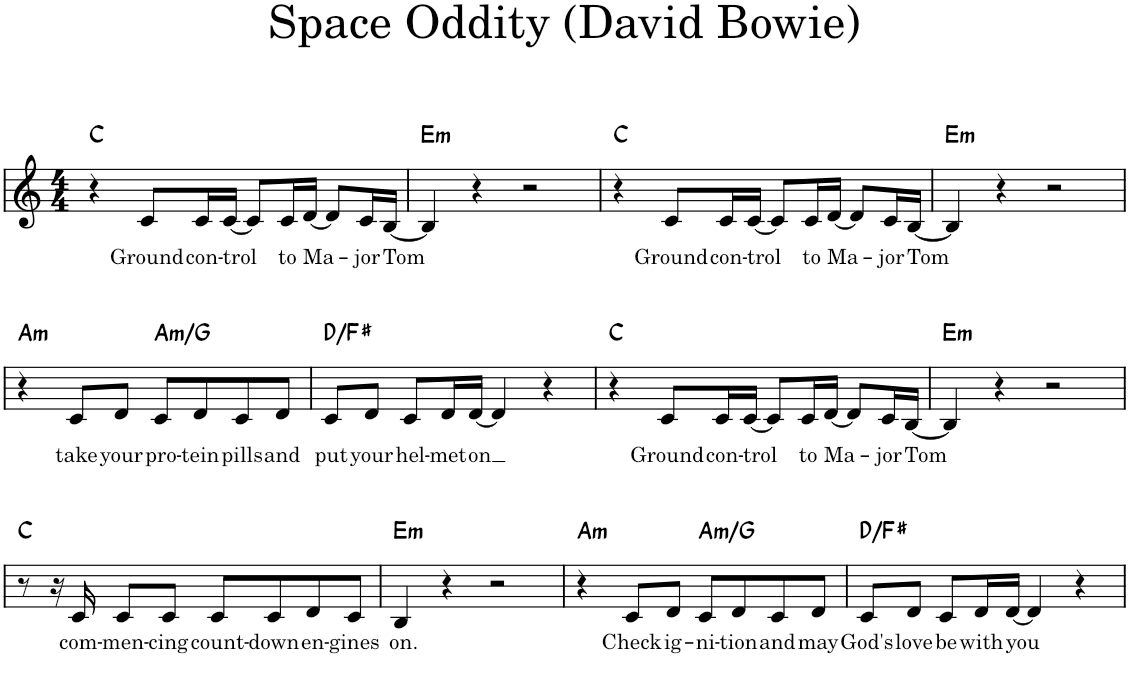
**kern	**text	**harte
*part1	*part1	*part1
*staff1	*staff1	*
*I"Piano	*	*
*I'Pno	*	*
*clefG2	*	*
*k[]	*	*
*M4/4	*	*
=1	=1	=1
4r	.	C:maj
!	!LO:LY:b	!
8c/L	Ground	.
!	!LO:LY:b	!
16c/L	con-	.
!	!LO:LY:b	!
[16c/JJ	-trol	.
8c/L]	.	.
!	!LO:LY:b	!
16c/L	to	.
!	!LO:LY:b	!
[16d/JJ	Ma-	.
8d/L]	.	.
!	!LO:LY:b	!
16c/L	-jor	.
!	!LO:LY:b	!
[16B/JJ	Tom	.
=2	=2	=2
!	!	!LO:H:kt=m
4B/]	.	E:min
4r	.	.
2r	.	.
=3	=3	=3
4r	.	C:maj
!	!LO:LY:b	!
8c/L	Ground	.
!	!LO:LY:b	!
16c/L	con-	.
!	!LO:LY:b	!
[16c/JJ	-trol	.
8c/L]	.	.
!	!LO:LY:b	!
16c/L	to	.
!	!LO:LY:b	!
[16d/JJ	Ma-	.
8d/L]	.	.
!	!LO:LY:b	!
16c/L	-jor	.
!	!LO:LY:b	!
[16B/JJ	Tom	.
=4	=4	=4
!	!	!LO:H:kt=m
4B/]	.	E:min
4r	.	.
2r	.	.
!!LO:LB:g=z
=5	=5	=5
!	!	!LO:H:kt=m
4r	.	A:min
!	!LO:LY:b	!
8c/L	take	.
!	!LO:LY:b	!
8d/J	your	.
!	!LO:LY:b	!LO:H:kt=m
8c/L	pro-	A:min/b7
!	!LO:LY:b	!
8d/	-tein	.
!	!LO:LY:b	!
8c/	pills	.
!	!LO:LY:b	!
8d/J	and	.
=6	=6	=6
!	!LO:LY:b	!
8c/L	put	D:maj/3
!	!LO:LY:b	!
8d/J	your	.
!	!LO:LY:b	!
8c/L	hel-	.
!	!LO:LY:b	!
16d/L	-met	.
!	!LO:LY:b	!
[16d/JJ	on	.
4d/]	.	.
4r	.	.
=7	=7	=7
4r	.	C:maj
!	!LO:LY:b	!
8c/L	Ground	.
!	!LO:LY:b	!
16c/L	con-	.
!	!LO:LY:b	!
[16c/JJ	-trol	.
8c/L]	.	.
!	!LO:LY:b	!
16c/L	to	.
!	!LO:LY:b	!
[16d/JJ	Ma-	.
8d/L]	.	.
!	!LO:LY:b	!
16c/L	-jor	.
!	!LO:LY:b	!
[16B/JJ	Tom	.
=8	=8	=8
!	!	!LO:H:kt=m
4B/]	.	E:min
4r	.	.
2r	.	.
!!LO:LB:g=z
=9	=9	=9
8r	.	C:maj
16r	.	.
!	!LO:LY:b	!
16c/	com-	.
!	!LO:LY:b	!
8c/L	-men-	.
!	!LO:LY:b	!
8c/J	-cing	.
!	!LO:LY:b	!
8c/L	count-	.
!	!LO:LY:b	!
8c/	-down	.
!	!LO:LY:b	!
8d/	en-	.
!	!LO:LY:b	!
8c/J	-gines	.
=10	=10	=10
!	!LO:LY:b	!LO:H:kt=m
4B/	on.	E:min
4r	.	.
2r	.	.
=11	=11	=11
!	!	!LO:H:kt=m
4r	.	A:min
!	!LO:LY:b	!
8c/L	Check	.
!	!LO:LY:b	!
8d/J	ig-	.
!	!LO:LY:b	!LO:H:kt=m
8c/L	-ni-	A:min/b7
!	!LO:LY:b	!
8d/	-tion	.
!	!LO:LY:b	!
8c/	and	.
!	!LO:LY:b	!
8d/J	may	.
=12	=12	=12
!	!LO:LY:b	!
8c/L	God's	D:maj/3
!	!LO:LY:b	!
8d/J	love	.
!	!LO:LY:b	!
8c/L	be	.
!	!LO:LY:b	!
16d/L	with	.
!	!LO:LY:b	!
[16d/JJ	you	.
4d/]	.	.
4r	.	.
=	=	=
*-	*-	*-
